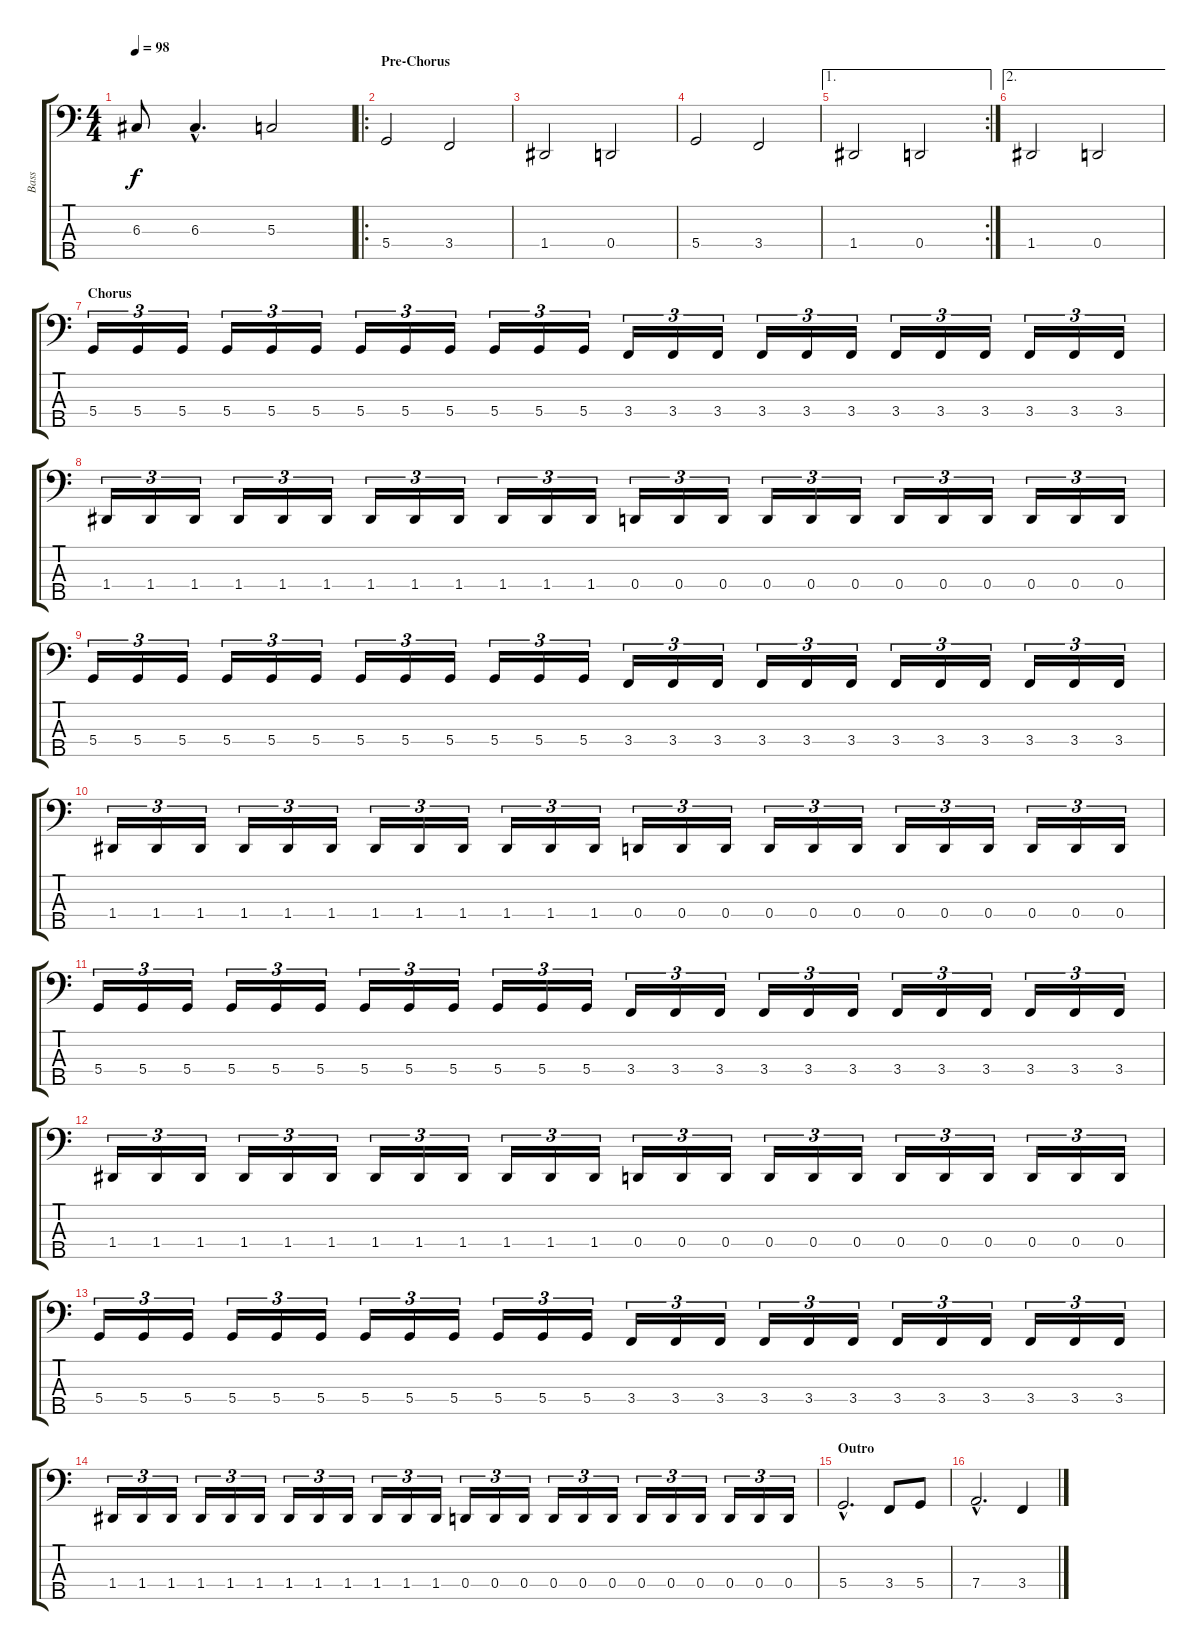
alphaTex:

\track ("Bass" "Bass") {instrument electricbassfinger}
\staff {score tabs}
\tuning (F2 C2 G1 D1 A0) {hide}
\ts (4 4)
\tempo 98
\clef f4
\ks c
6.3.8{dy f} 6.3{hac}.4{d} 5.3.2 |
\ro
\section ("" "Pre-Chorus")
5.4.2 3.4.2 |
1.4.2 0.4.2 |
5.4.2 3.4.2 |
\ae 1
\rc 2
1.4.2 0.4.2 |
\ae 2
1.4.2 0.4.2 |
\section ("" "Chorus")
5.4.16{tu (3 2)} 5.4.16{tu (3 2)} 5.4.16{tu (3 2)} 5.4.16{tu (3 2)} 5.4.16{tu (3 2)} 5.4.16{tu (3 2)} 5.4.16{tu (3 2)} 5.4.16{tu (3 2)} 5.4.16{tu (3 2)} 5.4.16{tu (3 2)} 5.4.16{tu (3 2)} 5.4.16{tu (3 2)} 3.4.16{tu (3 2)} 3.4.16{tu (3 2)} 3.4.16{tu (3 2)} 3.4.16{tu (3 2)} 3.4.16{tu (3 2)} 3.4.16{tu (3 2)} 3.4.16{tu (3 2)} 3.4.16{tu (3 2)} 3.4.16{tu (3 2)} 3.4.16{tu (3 2)} 3.4.16{tu (3 2)} 3.4.16{tu (3 2)} |
1.4.16{tu (3 2)} 1.4.16{tu (3 2)} 1.4.16{tu (3 2)} 1.4.16{tu (3 2)} 1.4.16{tu (3 2)} 1.4.16{tu (3 2)} 1.4.16{tu (3 2)} 1.4.16{tu (3 2)} 1.4.16{tu (3 2)} 1.4.16{tu (3 2)} 1.4.16{tu (3 2)} 1.4.16{tu (3 2)} 0.4.16{tu (3 2)} 0.4.16{tu (3 2)} 0.4.16{tu (3 2)} 0.4.16{tu (3 2)} 0.4.16{tu (3 2)} 0.4.16{tu (3 2)} 0.4.16{tu (3 2)} 0.4.16{tu (3 2)} 0.4.16{tu (3 2)} 0.4.16{tu (3 2)} 0.4.16{tu (3 2)} 0.4.16{tu (3 2)} |
5.4.16{tu (3 2)} 5.4.16{tu (3 2)} 5.4.16{tu (3 2)} 5.4.16{tu (3 2)} 5.4.16{tu (3 2)} 5.4.16{tu (3 2)} 5.4.16{tu (3 2)} 5.4.16{tu (3 2)} 5.4.16{tu (3 2)} 5.4.16{tu (3 2)} 5.4.16{tu (3 2)} 5.4.16{tu (3 2)} 3.4.16{tu (3 2)} 3.4.16{tu (3 2)} 3.4.16{tu (3 2)} 3.4.16{tu (3 2)} 3.4.16{tu (3 2)} 3.4.16{tu (3 2)} 3.4.16{tu (3 2)} 3.4.16{tu (3 2)} 3.4.16{tu (3 2)} 3.4.16{tu (3 2)} 3.4.16{tu (3 2)} 3.4.16{tu (3 2)} |
1.4.16{tu (3 2)} 1.4.16{tu (3 2)} 1.4.16{tu (3 2)} 1.4.16{tu (3 2)} 1.4.16{tu (3 2)} 1.4.16{tu (3 2)} 1.4.16{tu (3 2)} 1.4.16{tu (3 2)} 1.4.16{tu (3 2)} 1.4.16{tu (3 2)} 1.4.16{tu (3 2)} 1.4.16{tu (3 2)} 0.4.16{tu (3 2)} 0.4.16{tu (3 2)} 0.4.16{tu (3 2)} 0.4.16{tu (3 2)} 0.4.16{tu (3 2)} 0.4.16{tu (3 2)} 0.4.16{tu (3 2)} 0.4.16{tu (3 2)} 0.4.16{tu (3 2)} 0.4.16{tu (3 2)} 0.4.16{tu (3 2)} 0.4.16{tu (3 2)} |
5.4.16{tu (3 2)} 5.4.16{tu (3 2)} 5.4.16{tu (3 2)} 5.4.16{tu (3 2)} 5.4.16{tu (3 2)} 5.4.16{tu (3 2)} 5.4.16{tu (3 2)} 5.4.16{tu (3 2)} 5.4.16{tu (3 2)} 5.4.16{tu (3 2)} 5.4.16{tu (3 2)} 5.4.16{tu (3 2)} 3.4.16{tu (3 2)} 3.4.16{tu (3 2)} 3.4.16{tu (3 2)} 3.4.16{tu (3 2)} 3.4.16{tu (3 2)} 3.4.16{tu (3 2)} 3.4.16{tu (3 2)} 3.4.16{tu (3 2)} 3.4.16{tu (3 2)} 3.4.16{tu (3 2)} 3.4.16{tu (3 2)} 3.4.16{tu (3 2)} |
1.4.16{tu (3 2)} 1.4.16{tu (3 2)} 1.4.16{tu (3 2)} 1.4.16{tu (3 2)} 1.4.16{tu (3 2)} 1.4.16{tu (3 2)} 1.4.16{tu (3 2)} 1.4.16{tu (3 2)} 1.4.16{tu (3 2)} 1.4.16{tu (3 2)} 1.4.16{tu (3 2)} 1.4.16{tu (3 2)} 0.4.16{tu (3 2)} 0.4.16{tu (3 2)} 0.4.16{tu (3 2)} 0.4.16{tu (3 2)} 0.4.16{tu (3 2)} 0.4.16{tu (3 2)} 0.4.16{tu (3 2)} 0.4.16{tu (3 2)} 0.4.16{tu (3 2)} 0.4.16{tu (3 2)} 0.4.16{tu (3 2)} 0.4.16{tu (3 2)} |
5.4.16{tu (3 2)} 5.4.16{tu (3 2)} 5.4.16{tu (3 2)} 5.4.16{tu (3 2)} 5.4.16{tu (3 2)} 5.4.16{tu (3 2)} 5.4.16{tu (3 2)} 5.4.16{tu (3 2)} 5.4.16{tu (3 2)} 5.4.16{tu (3 2)} 5.4.16{tu (3 2)} 5.4.16{tu (3 2)} 3.4.16{tu (3 2)} 3.4.16{tu (3 2)} 3.4.16{tu (3 2)} 3.4.16{tu (3 2)} 3.4.16{tu (3 2)} 3.4.16{tu (3 2)} 3.4.16{tu (3 2)} 3.4.16{tu (3 2)} 3.4.16{tu (3 2)} 3.4.16{tu (3 2)} 3.4.16{tu (3 2)} 3.4.16{tu (3 2)} |
1.4.16{tu (3 2)} 1.4.16{tu (3 2)} 1.4.16{tu (3 2)} 1.4.16{tu (3 2)} 1.4.16{tu (3 2)} 1.4.16{tu (3 2)} 1.4.16{tu (3 2)} 1.4.16{tu (3 2)} 1.4.16{tu (3 2)} 1.4.16{tu (3 2)} 1.4.16{tu (3 2)} 1.4.16{tu (3 2)} 0.4.16{tu (3 2)} 0.4.16{tu (3 2)} 0.4.16{tu (3 2)} 0.4.16{tu (3 2)} 0.4.16{tu (3 2)} 0.4.16{tu (3 2)} 0.4.16{tu (3 2)} 0.4.16{tu (3 2)} 0.4.16{tu (3 2)} 0.4.16{tu (3 2)} 0.4.16{tu (3 2)} 0.4.16{tu (3 2)} |
\section ("" "Outro")
5.4{hac}.2{d volume 12} 3.4.8 5.4.8 |
7.4{hac}.2{d} 3.4.4
